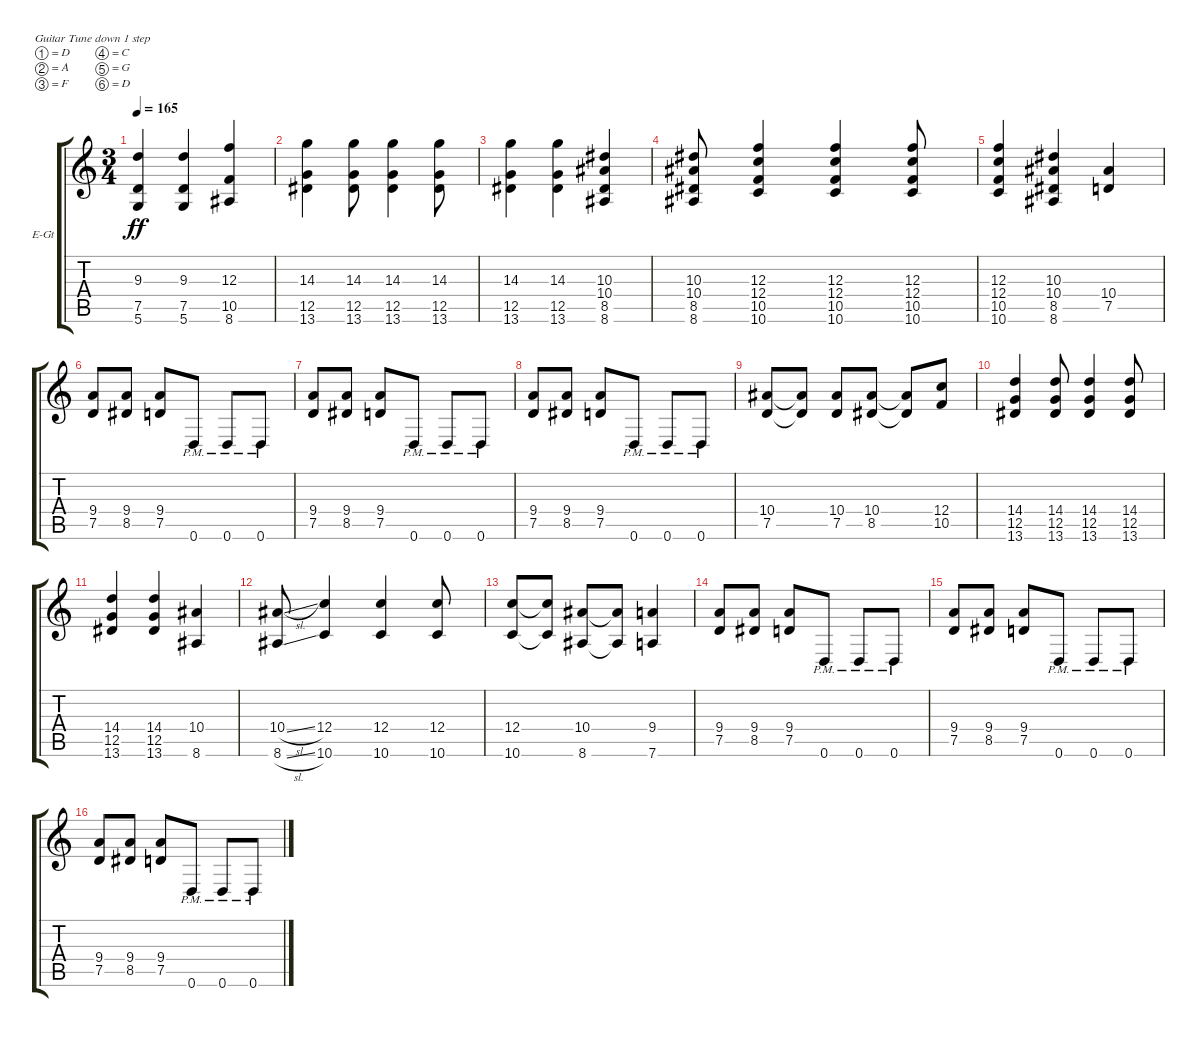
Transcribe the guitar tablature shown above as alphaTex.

\bracketExtendMode groupsimilarinstruments
\firstSystemTrackNameOrientation horizontal
\otherSystemsTrackNameOrientation horizontal
\track ("Electric Guitar 2" "E-Gt") {instrument distortionguitar}
\staff {score tabs}
\tuning (D4 A3 F3 C3 G2 D2)
\ts (3 4)
\tempo 165
\clef g2
\ks c
(5.6 7.5 9.3).4{dy ff} (5.6 7.5 9.3).4 (8.6 10.5 12.3).4 |
(14.3 12.5 13.6).4 (12.5 14.3 13.6).8 (12.5 14.3 13.6).4 (12.5 14.3 13.6).8 |
(12.5 14.3 13.6).4 (12.5 14.3 13.6).4 (8.5 10.3 8.6 10.4).4 |
(10.3 8.5 8.6 10.4).8 (10.6 10.5 12.4 12.3).4 (10.5 12.3 12.4 10.6).4 (10.5 12.3 12.4 10.6).8 |
(10.5 12.3 10.6 12.4).4 (8.5 10.4 8.6 10.3).4 (7.5 10.4).4 |
(7.5 9.4).8 (8.5 9.4).8 (7.5 9.4).8 0.6{pm}.8 0.6{pm}.8 0.6{pm}.8 |
(7.5 9.4).8 (8.5 9.4).8 (7.5 9.4).8 0.6{pm}.8 0.6{pm}.8 0.6{pm}.8 |
(7.5 9.4).8 (8.5 9.4).8 (7.5 9.4).8 0.6{pm}.8 0.6{pm}.8 0.6{pm}.8 |
(10.4 7.5).8 (10.4{t} 7.5{t}).8 (10.4 7.5).8 (10.4 8.5).8 (8.5{t} 10.4{t}).8 (12.4 10.5).8 |
(12.5 13.6 14.4).4 (12.5 13.6 14.4).8 (12.5 13.6 14.4).4 (13.6 14.4 12.5).8 |
(13.6 14.4 12.5).4 (13.6 14.4 12.5).4 (8.6 10.4).4 |
(8.6{sl} 10.4{sl}).8 (10.6 12.4).4 (12.4 10.6).4 (12.4 10.6).8 |
(10.6 12.4).8 (10.6{t} 12.4{t}).8 (8.6 10.4).8 (8.6{t} 10.4{t}).8 (7.6 9.4).4 |
(7.5 9.4).8 (8.5 9.4).8 (7.5 9.4).8 0.6{pm}.8 0.6{pm}.8 0.6{pm}.8 |
(7.5 9.4).8 (8.5 9.4).8 (7.5 9.4).8 0.6{pm}.8 0.6{pm}.8 0.6{pm}.8 |
(7.5 9.4).8 (8.5 9.4).8 (7.5 9.4).8 0.6{pm}.8 0.6{pm}.8 0.6{pm}.8
